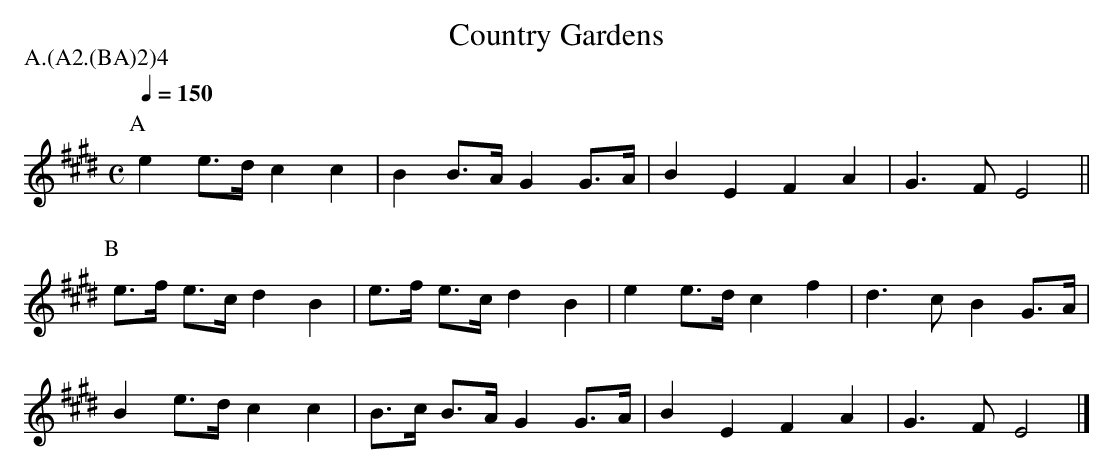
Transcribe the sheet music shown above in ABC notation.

X:1
T:Country Gardens
M:C
L:1/8
Q:1/4=150
P:A.(A2.(BA)2)4
K:Emaj
P:A
e2 e>d c2 c2 | B2 B>A G2 G>A | B2 E2 F2 A2 |\
G2>F2 E4 ||
P:B
e>f e>c d2 B2 | e>f e>c d2 B2 | e2 e>d c2 f2 |\
d2>c2 B2 G>A |
B2 e>d c2 c2 | B>c B>A G2 G>A | B2 E2 F2 A2 |\
G2>F2 E4 |]
